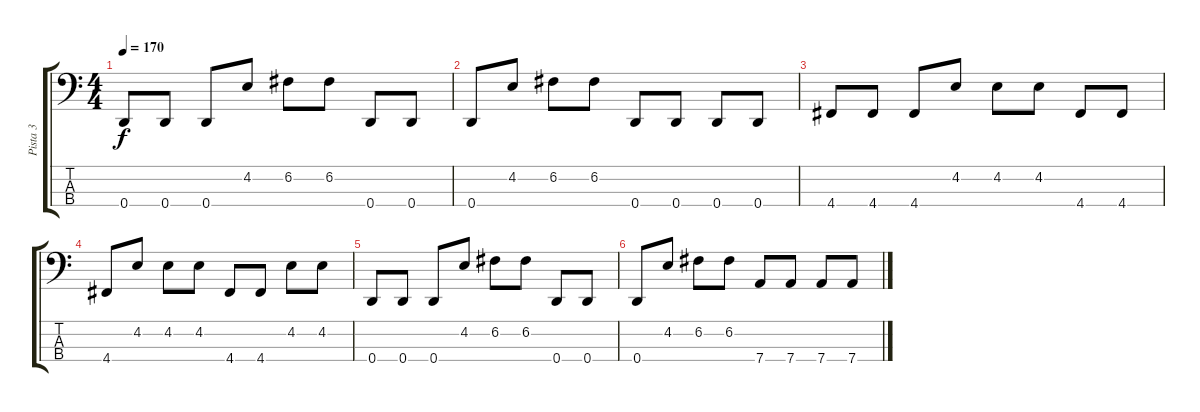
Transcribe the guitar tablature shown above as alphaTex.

\track ("Pista 3" "Pista 3") {instrument electricbassfinger}
\staff {score tabs}
\tuning (F2 C2 G1 D1) {hide}
\ts (4 4)
\tempo 170
\clef f4
\ks c
0.4.8{dy f} 0.4.8 0.4.8 4.2.8 6.2.8 6.2.8 0.4.8 0.4.8 |
0.4.8 4.2.8 6.2.8 6.2.8 0.4.8 0.4.8 0.4.8 0.4.8 |
4.4.8 4.4.8 4.4.8 4.2.8 4.2.8 4.2.8 4.4.8 4.4.8 |
4.4.8 4.2.8 4.2.8 4.2.8 4.4.8 4.4.8 4.2.8 4.2.8 |
0.4.8 0.4.8 0.4.8 4.2.8 6.2.8 6.2.8 0.4.8 0.4.8 |
0.4.8 4.2.8 6.2.8 6.2.8 7.4.8 7.4.8 7.4.8 7.4.8
